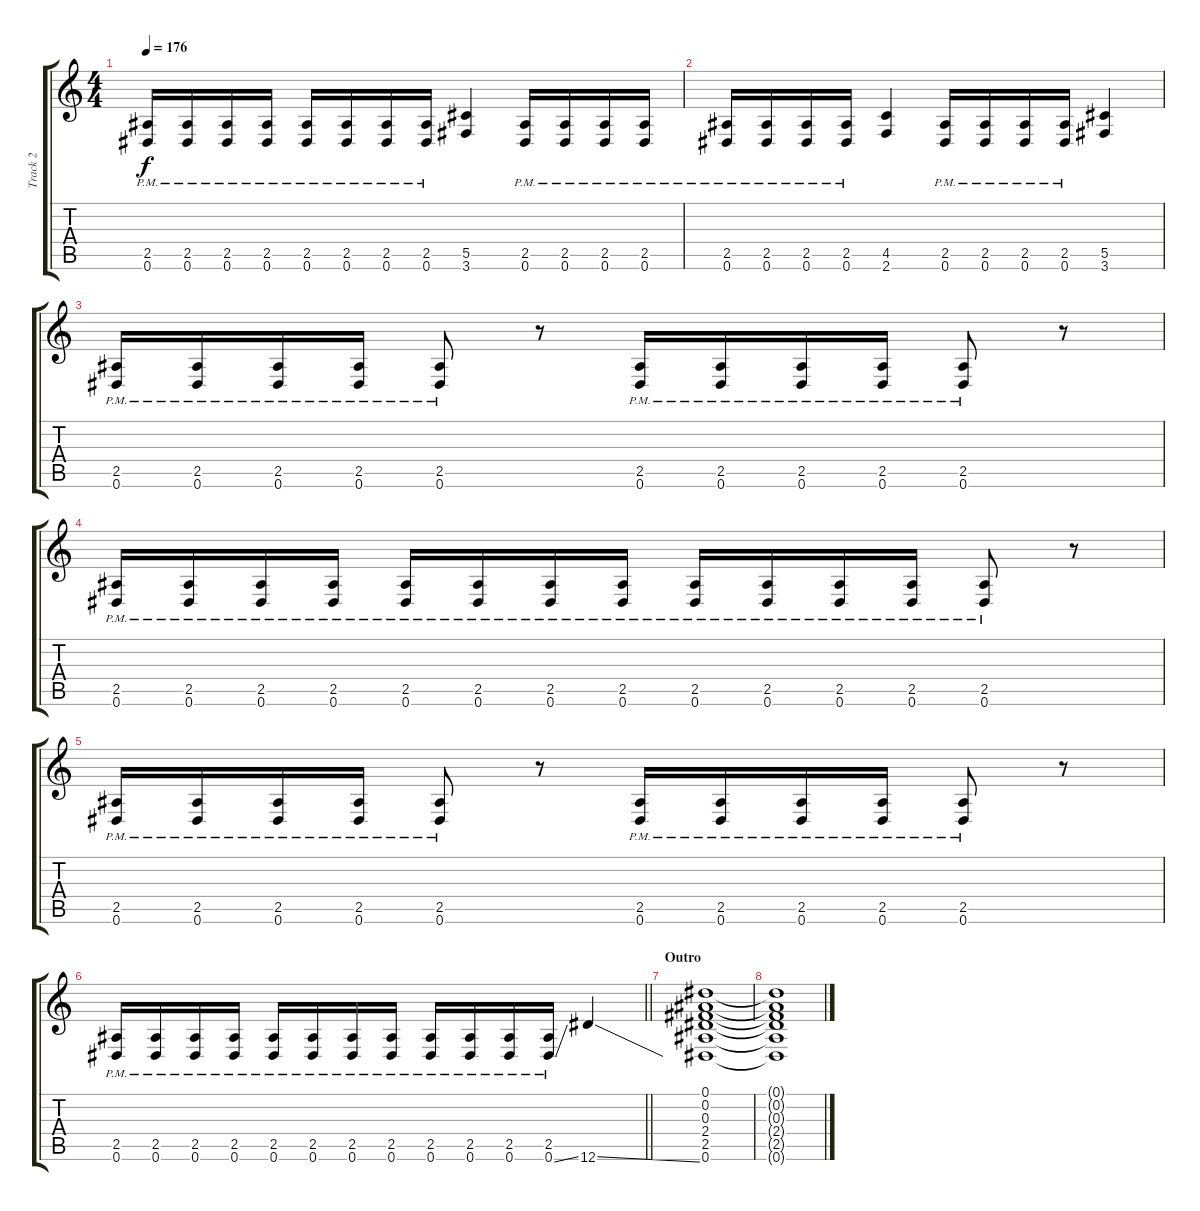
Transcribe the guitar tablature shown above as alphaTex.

\track ("Track 2" "Track 2") {instrument distortionguitar}
\staff {score tabs}
\tuning (Eb4 Bb3 Gb3 Db3 Ab2 Eb2) {hide}
\ts (4 4)
\tempo 176
\clef g2
\ks c
(2.5{pm} 0.6{pm}).16{dy f} (2.5{pm} 0.6{pm}).16 (2.5{pm} 0.6{pm}).16 (2.5{pm} 0.6{pm}).16 (2.5{pm} 0.6{pm}).16 (2.5{pm} 0.6{pm}).16 (2.5{pm} 0.6{pm}).16 (2.5{pm} 0.6{pm}).16 (5.5 3.6).4 (2.5{pm} 0.6{pm}).16 (2.5{pm} 0.6{pm}).16 (2.5{pm} 0.6{pm}).16 (2.5{pm} 0.6{pm}).16 |
(2.5{pm} 0.6{pm}).16 (2.5{pm} 0.6{pm}).16 (2.5{pm} 0.6{pm}).16 (2.5{pm} 0.6{pm}).16 (4.5 2.6).4 (2.5{pm} 0.6{pm}).16 (2.5{pm} 0.6{pm}).16 (2.5{pm} 0.6{pm}).16 (2.5{pm} 0.6{pm}).16 (5.5 3.6).4 |
(2.5{pm} 0.6{pm}).16 (2.5{pm} 0.6{pm}).16 (2.5{pm} 0.6{pm}).16 (2.5{pm} 0.6{pm}).16 (2.5{pm} 0.6{pm}).8 r.8 (2.5{pm} 0.6{pm}).16 (2.5{pm} 0.6{pm}).16 (2.5{pm} 0.6{pm}).16 (2.5{pm} 0.6{pm}).16 (2.5{pm} 0.6{pm}).8 r.8 |
(2.5{pm} 0.6{pm}).16 (2.5{pm} 0.6{pm}).16 (2.5{pm} 0.6{pm}).16 (2.5{pm} 0.6{pm}).16 (2.5{pm} 0.6{pm}).16 (2.5{pm} 0.6{pm}).16 (2.5{pm} 0.6{pm}).16 (2.5{pm} 0.6{pm}).16 (2.5{pm} 0.6{pm}).16 (2.5{pm} 0.6{pm}).16 (2.5{pm} 0.6{pm}).16 (2.5{pm} 0.6{pm}).16 (2.5{pm} 0.6{pm}).8 r.8 |
(2.5{pm} 0.6{pm}).16 (2.5{pm} 0.6{pm}).16 (2.5{pm} 0.6{pm}).16 (2.5{pm} 0.6{pm}).16 (2.5{pm} 0.6{pm}).8 r.8 (2.5{pm} 0.6{pm}).16 (2.5{pm} 0.6{pm}).16 (2.5{pm} 0.6{pm}).16 (2.5{pm} 0.6{pm}).16 (2.5{pm} 0.6{pm}).8 r.8 |
\barLineRight lightlight
(2.5{pm} 0.6{pm}).16 (2.5{pm} 0.6{pm}).16 (2.5{pm} 0.6{pm}).16 (2.5{pm} 0.6{pm}).16 (2.5{pm} 0.6{pm}).16 (2.5{pm} 0.6{pm}).16 (2.5{pm} 0.6{pm}).16 (2.5{pm} 0.6{pm}).16 (2.5{pm} 0.6{pm}).16 (2.5{pm} 0.6{pm}).16 (2.5{pm} 0.6{pm}).16 (2.5{pm} 0.6{ss pm}).16 12.6{ss}.4 |
\section ("" "Outro")
(0.1 0.2 0.3 2.4 2.5 0.6).1 |
(0.1{t} 0.2{t} 0.3{t} 2.4{t} 2.5{t} 0.6{t}).1
